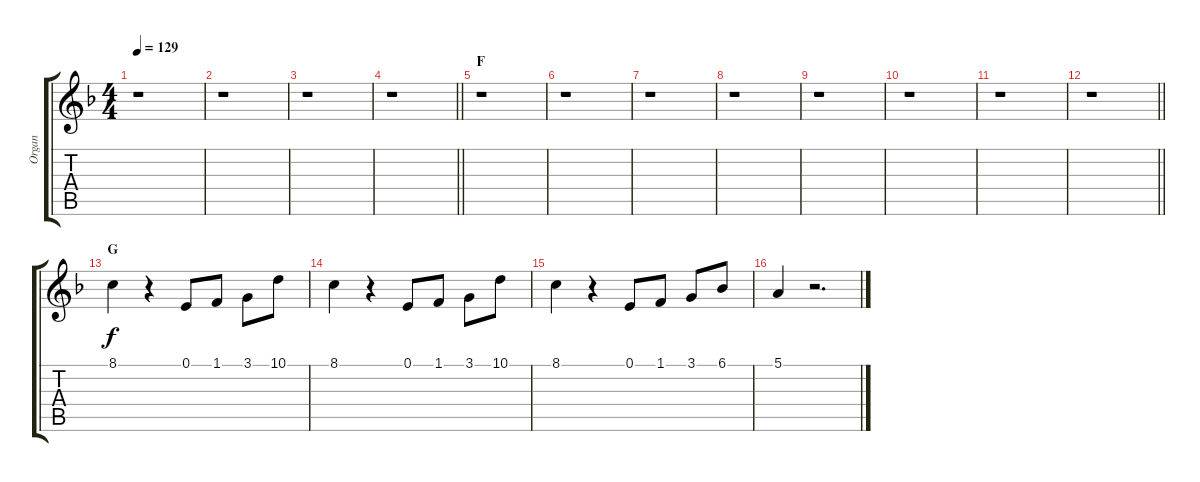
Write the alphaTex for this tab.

\track ("Organ" "Organ") {instrument drawbarorgan}
\staff {score tabs}
\tuning (E4 B3 G3 D3 A2 E2) {hide}
\ts (4 4)
\tempo 129
\clef g2
\ks f
r.1{dy f} |
r.1 |
r.1 |
\barLineRight lightlight
r.1 |
\section ("" "F")
r.1 |
r.1 |
r.1 |
r.1 |
r.1 |
r.1 |
r.1 |
\barLineRight lightlight
r.1 |
\section ("" "G")
8.1.4 r.4 0.1.8 1.1.8 3.1.8 10.1.8 |
8.1.4 r.4 0.1.8 1.1.8 3.1.8 10.1.8 |
8.1.4 r.4 0.1.8 1.1.8 3.1.8 6.1.8 |
5.1.4 r.2{d}
